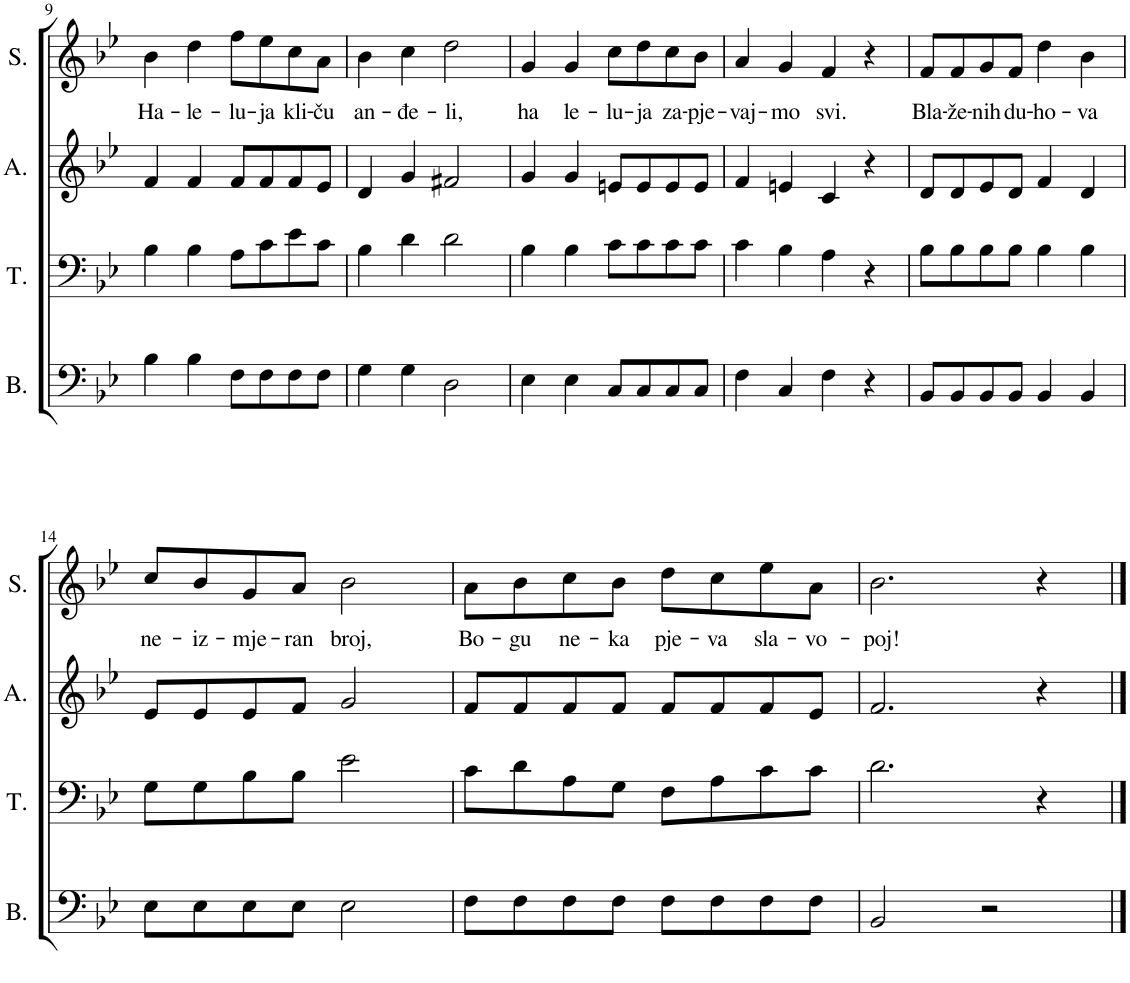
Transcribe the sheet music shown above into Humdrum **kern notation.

**kern	**kern	**kern	**kern	**text
*part4	*part3	*part2	*part1	*part1
*staff4	*staff3	*staff2	*staff1	*staff1
*I"Bass	*I"Tenor	*I"Alto	*I"Soprano	*
*I'B.	*I'T.	*I'A.	*I'S.	*
!!LO:PB:g=z
*clefF4	*clefF4	*clefG2	*clefG2	*
*k[b-e-]	*k[b-e-]	*k[b-e-]	*k[b-e-]	*
*M4/4	*M4/4	*M4/4	*M4/4	*
=9	=9	=9	=9	=9
!	!	!	!	!LO:LY:b
4B-\	4B-\	4f/	4b-\	Ha-
!	!	!	!	!LO:LY:b
4B-\	4B-\	4f/	4dd\	-le-
!	!	!	!	!LO:LY:b
8F\L	8A\L	8f/L	8ff\L	-lu-
!	!	!	!	!LO:LY:b
8F\	8c\	8f/	8ee-\	-ja
!	!	!	!	!LO:LY:b
8F\	8e-\	8f/	8cc\	kli-
!	!	!	!	!LO:LY:b
8F\J	8c\J	8e-/J	8a\J	-ču
=10	=10	=10	=10	=10
!	!	!	!	!LO:LY:b
4G\	4B-\	4d/	4b-\	an-
!	!	!	!	!LO:LY:b
4G\	4d\	4g/	4cc\	-đe-
!	!	!	!	!LO:LY:b
2D\	2d\	2f#X/	2dd\	-li,
=11	=11	=11	=11	=11
!	!	!	!	!LO:LY:b
4E-\	4B-\	4g/	4g/	ha
!	!	!	!	!LO:LY:b
4E-\	4B-\	4g/	4g/	le-
!	!	!	!	!LO:LY:b
8C/L	8c\L	8en/L	8cc\L	-lu-
!	!	!	!	!LO:LY:b
8C/	8c\	8e/	8dd\	-ja
!	!	!	!	!LO:LY:b
8C/	8c\	8e/	8cc\	za-
!	!	!	!	!LO:LY:b
8C/J	8c\J	8e/J	8b-\J	-pje-
=12	=12	=12	=12	=12
!	!	!	!	!LO:LY:b
4F\	4c\	4f/	4a/	-vaj-
!	!	!	!	!LO:LY:b
4C/	4B-\	4en/	4g/	-mo
!	!	!	!	!LO:LY:b
4F\	4A\	4c/	4f/	svi.
4r	4r	4r	4r	.
=13	=13	=13	=13	=13
!	!	!	!	!LO:LY:b
8BB-/L	8B-\L	8d/L	8f/L	Bla-
!	!	!	!	!LO:LY:b
8BB-/	8B-\	8d/	8f/	-že-
!	!	!	!	!LO:LY:b
8BB-/	8B-\	8e-/	8g/	-nih
!	!	!	!	!LO:LY:b
8BB-/J	8B-\J	8d/J	8f/J	du-
!	!	!	!	!LO:LY:b
4BB-/	4B-\	4f/	4dd\	-ho-
!	!	!	!	!LO:LY:b
4BB-/	4B-\	4d/	4b-\	-va
!!LO:LB:g=z
=14	=14	=14	=14	=14
!	!	!	!	!LO:LY:b
8E-\L	8G\L	8e-/L	8cc/L	ne-
!	!	!	!	!LO:LY:b
8E-\	8G\	8e-/	8b-/	-iz-
!	!	!	!	!LO:LY:b
8E-\	8B-\	8e-/	8g/	-mje-
!	!	!	!	!LO:LY:b
8E-\J	8B-\J	8f/J	8a/J	-ran
!	!	!	!	!LO:LY:b
2E-\	2e-\	2g/	2b-\	broj,
=15	=15	=15	=15	=15
!	!	!	!	!LO:LY:b
8F\L	8c\L	8f/L	8a\L	Bo-
!	!	!	!	!LO:LY:b
8F\	8d\	8f/	8b-\	-gu
!	!	!	!	!LO:LY:b
8F\	8A\	8f/	8cc\	ne-
!	!	!	!	!LO:LY:b
8F\J	8G\J	8f/J	8b-\J	-ka
!	!	!	!	!LO:LY:b
8F\L	8F\L	8f/L	8dd\L	pje-
!	!	!	!	!LO:LY:b
8F\	8A\	8f/	8cc\	-va
!	!	!	!	!LO:LY:b
8F\	8c\	8f/	8ee-\	sla-
!	!	!	!	!LO:LY:b
8F\J	8c\J	8e-/J	8a\J	-vo-
=16	=16	=16	=16	=16
!	!	!	!	!LO:LY:b
2BB-/	2.d\	2.f/	2.b-\	-poj!
2r	.	.	.	.
.	4r	4r	4r	.
==	==	==	==	==
*-	*-	*-	*-	*-
